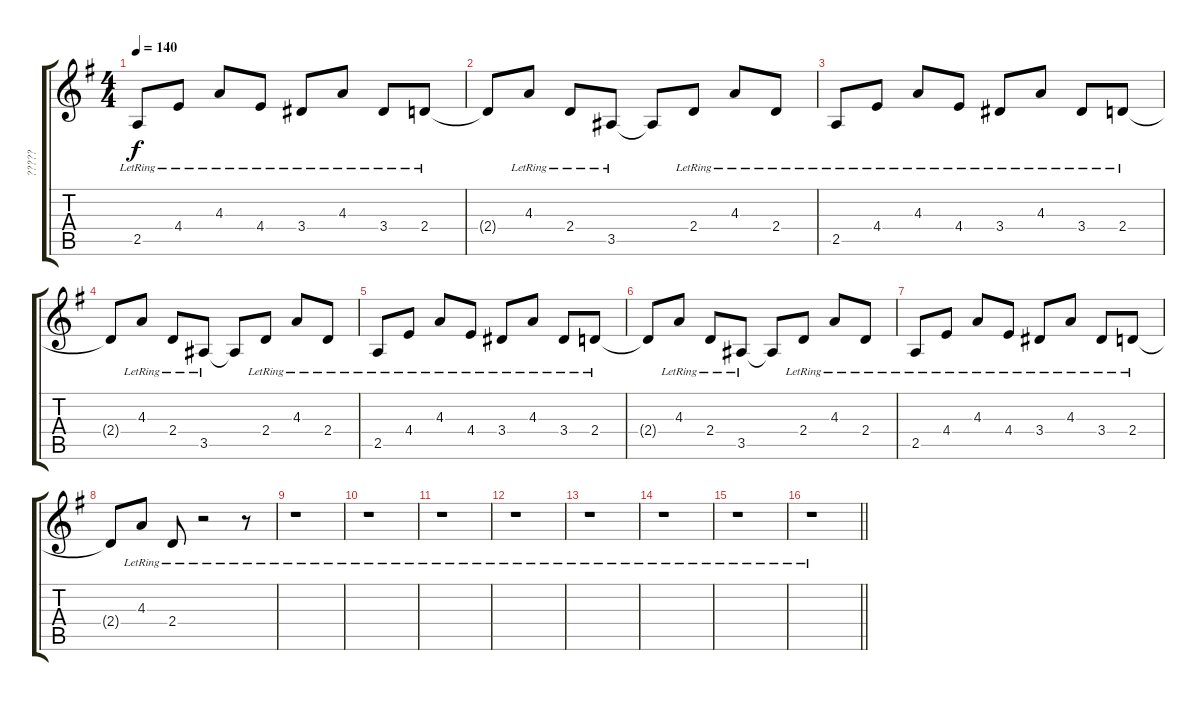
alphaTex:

\track ("?????" "?????") {instrument overdrivenguitar}
\staff {score tabs}
\tuning (D4 A3 F3 C3 G2 D2) {hide}
\ts (4 4)
\tempo 140
\clef g2
\ks g
2.5{lr}.8{dy f instrument overdrivenguitar} 4.4{lr}.8 4.3{lr}.8 4.4{lr}.8 3.4{lr}.8 4.3{lr}.8 3.4{lr}.8 2.4{lr}.8 |
2.4{t}.8 4.3{lr}.8 2.4{lr}.8 3.5{lr}.8 3.5{t}.8 2.4{lr}.8 4.3{lr}.8 2.4{lr}.8 |
2.5{lr}.8 4.4{lr}.8 4.3{lr}.8 4.4{lr}.8 3.4{lr}.8 4.3{lr}.8 3.4{lr}.8 2.4{lr}.8 |
2.4{t}.8 4.3{lr}.8 2.4{lr}.8 3.5{lr}.8 3.5{t}.8 2.4{lr}.8 4.3{lr}.8 2.4{lr}.8 |
2.5{lr}.8 4.4{lr}.8 4.3{lr}.8 4.4{lr}.8 3.4{lr}.8 4.3{lr}.8 3.4{lr}.8 2.4{lr}.8 |
2.4{t}.8 4.3{lr}.8 2.4{lr}.8 3.5{lr}.8 3.5{t}.8 2.4{lr}.8 4.3{lr}.8 2.4{lr}.8 |
2.5{lr}.8 4.4{lr}.8 4.3{lr}.8 4.4{lr}.8 3.4{lr}.8 4.3{lr}.8 3.4{lr}.8 2.4{lr}.8 |
2.4{t}.8 4.3{lr}.8 2.4{lr}.8 r.2 r.8 |
r.1 |
r.1 |
r.1 |
r.1 |
r.1 |
r.1 |
r.1 |
\barLineRight lightlight
r.1
